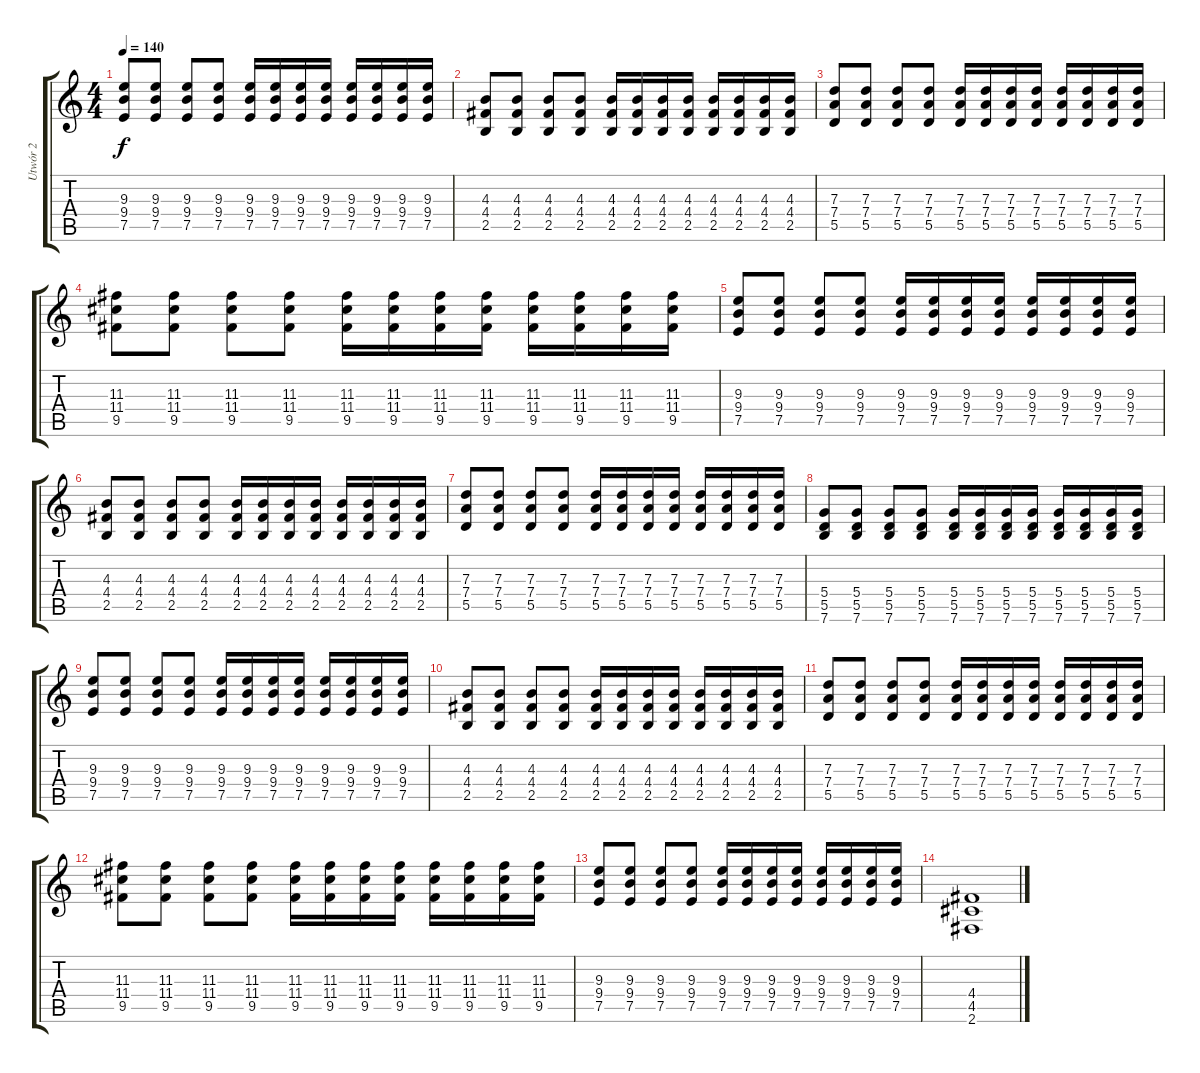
\track ("Utwór 2" "Utwór 2") {instrument acousticguitarnylon}
\staff {score tabs}
\tuning (E4 B3 G3 D3 A2 E2) {hide}
\ts (4 4)
\tempo 140
\clef g2
\ks c
(9.3 9.4 7.5).8{dy f instrument distortionguitar} (9.3 9.4 7.5).8 (9.3 9.4 7.5).8 (9.3 9.4 7.5).8 (9.3 9.4 7.5).16 (9.3 9.4 7.5).16 (9.3 9.4 7.5).16 (9.3 9.4 7.5).16 (9.3 9.4 7.5).16 (9.3 9.4 7.5).16 (9.3 9.4 7.5).16 (9.3 9.4 7.5).16 |
(4.3 4.4 2.5).8{instrument distortionguitar} (4.3 4.4 2.5).8 (4.3 4.4 2.5).8 (4.3 4.4 2.5).8 (4.3 4.4 2.5).16 (4.3 4.4 2.5).16 (4.3 4.4 2.5).16 (4.3 4.4 2.5).16 (4.3 4.4 2.5).16 (4.3 4.4 2.5).16 (4.3 4.4 2.5).16 (4.3 4.4 2.5).16 |
(7.3 7.4 5.5).8{instrument distortionguitar} (7.3 7.4 5.5).8 (7.3 7.4 5.5).8 (7.3 7.4 5.5).8 (7.3 7.4 5.5).16 (7.3 7.4 5.5).16 (7.3 7.4 5.5).16 (7.3 7.4 5.5).16 (7.3 7.4 5.5).16 (7.3 7.4 5.5).16 (7.3 7.4 5.5).16 (7.3 7.4 5.5).16 |
(11.3 11.4 9.5).8{instrument distortionguitar} (11.3 11.4 9.5).8 (11.3 11.4 9.5).8 (11.3 11.4 9.5).8 (11.3 11.4 9.5).16 (11.3 11.4 9.5).16 (11.3 11.4 9.5).16 (11.3 11.4 9.5).16 (11.3 11.4 9.5).16 (11.3 11.4 9.5).16 (11.3 11.4 9.5).16 (11.3 11.4 9.5).16 |
(9.3 9.4 7.5).8{instrument distortionguitar} (9.3 9.4 7.5).8 (9.3 9.4 7.5).8 (9.3 9.4 7.5).8 (9.3 9.4 7.5).16 (9.3 9.4 7.5).16 (9.3 9.4 7.5).16 (9.3 9.4 7.5).16 (9.3 9.4 7.5).16 (9.3 9.4 7.5).16 (9.3 9.4 7.5).16 (9.3 9.4 7.5).16 |
(4.3 4.4 2.5).8{instrument distortionguitar} (4.3 4.4 2.5).8 (4.3 4.4 2.5).8 (4.3 4.4 2.5).8 (4.3 4.4 2.5).16 (4.3 4.4 2.5).16 (4.3 4.4 2.5).16 (4.3 4.4 2.5).16 (4.3 4.4 2.5).16 (4.3 4.4 2.5).16 (4.3 4.4 2.5).16 (4.3 4.4 2.5).16 |
(7.3 7.4 5.5).8{instrument distortionguitar} (7.3 7.4 5.5).8 (7.3 7.4 5.5).8 (7.3 7.4 5.5).8 (7.3 7.4 5.5).16 (7.3 7.4 5.5).16 (7.3 7.4 5.5).16 (7.3 7.4 5.5).16 (7.3 7.4 5.5).16 (7.3 7.4 5.5).16 (7.3 7.4 5.5).16 (7.3 7.4 5.5).16 |
(5.4 5.5 7.6).8{instrument distortionguitar} (5.4 5.5 7.6).8 (5.4 5.5 7.6).8 (5.4 5.5 7.6).8 (5.4 5.5 7.6).16 (5.4 5.5 7.6).16 (5.4 5.5 7.6).16 (5.4 5.5 7.6).16 (5.4 5.5 7.6).16 (5.4 5.5 7.6).16 (5.4 5.5 7.6).16 (5.4 5.5 7.6).16 |
(9.3 9.4 7.5).8{instrument distortionguitar} (9.3 9.4 7.5).8 (9.3 9.4 7.5).8 (9.3 9.4 7.5).8 (9.3 9.4 7.5).16 (9.3 9.4 7.5).16 (9.3 9.4 7.5).16 (9.3 9.4 7.5).16 (9.3 9.4 7.5).16 (9.3 9.4 7.5).16 (9.3 9.4 7.5).16 (9.3 9.4 7.5).16 |
(4.3 4.4 2.5).8{instrument distortionguitar} (4.3 4.4 2.5).8 (4.3 4.4 2.5).8 (4.3 4.4 2.5).8 (4.3 4.4 2.5).16 (4.3 4.4 2.5).16 (4.3 4.4 2.5).16 (4.3 4.4 2.5).16 (4.3 4.4 2.5).16 (4.3 4.4 2.5).16 (4.3 4.4 2.5).16 (4.3 4.4 2.5).16 |
(7.3 7.4 5.5).8{instrument distortionguitar} (7.3 7.4 5.5).8 (7.3 7.4 5.5).8 (7.3 7.4 5.5).8 (7.3 7.4 5.5).16 (7.3 7.4 5.5).16 (7.3 7.4 5.5).16 (7.3 7.4 5.5).16 (7.3 7.4 5.5).16 (7.3 7.4 5.5).16 (7.3 7.4 5.5).16 (7.3 7.4 5.5).16 |
(11.3 11.4 9.5).8{instrument distortionguitar} (11.3 11.4 9.5).8 (11.3 11.4 9.5).8 (11.3 11.4 9.5).8 (11.3 11.4 9.5).16 (11.3 11.4 9.5).16 (11.3 11.4 9.5).16 (11.3 11.4 9.5).16 (11.3 11.4 9.5).16 (11.3 11.4 9.5).16 (11.3 11.4 9.5).16 (11.3 11.4 9.5).16 |
(9.3 9.4 7.5).8{instrument distortionguitar} (9.3 9.4 7.5).8 (9.3 9.4 7.5).8 (9.3 9.4 7.5).8 (9.3 9.4 7.5).16 (9.3 9.4 7.5).16 (9.3 9.4 7.5).16 (9.3 9.4 7.5).16 (9.3 9.4 7.5).16 (9.3 9.4 7.5).16 (9.3 9.4 7.5).16 (9.3 9.4 7.5).16 |
(4.4 4.5 2.6).1
